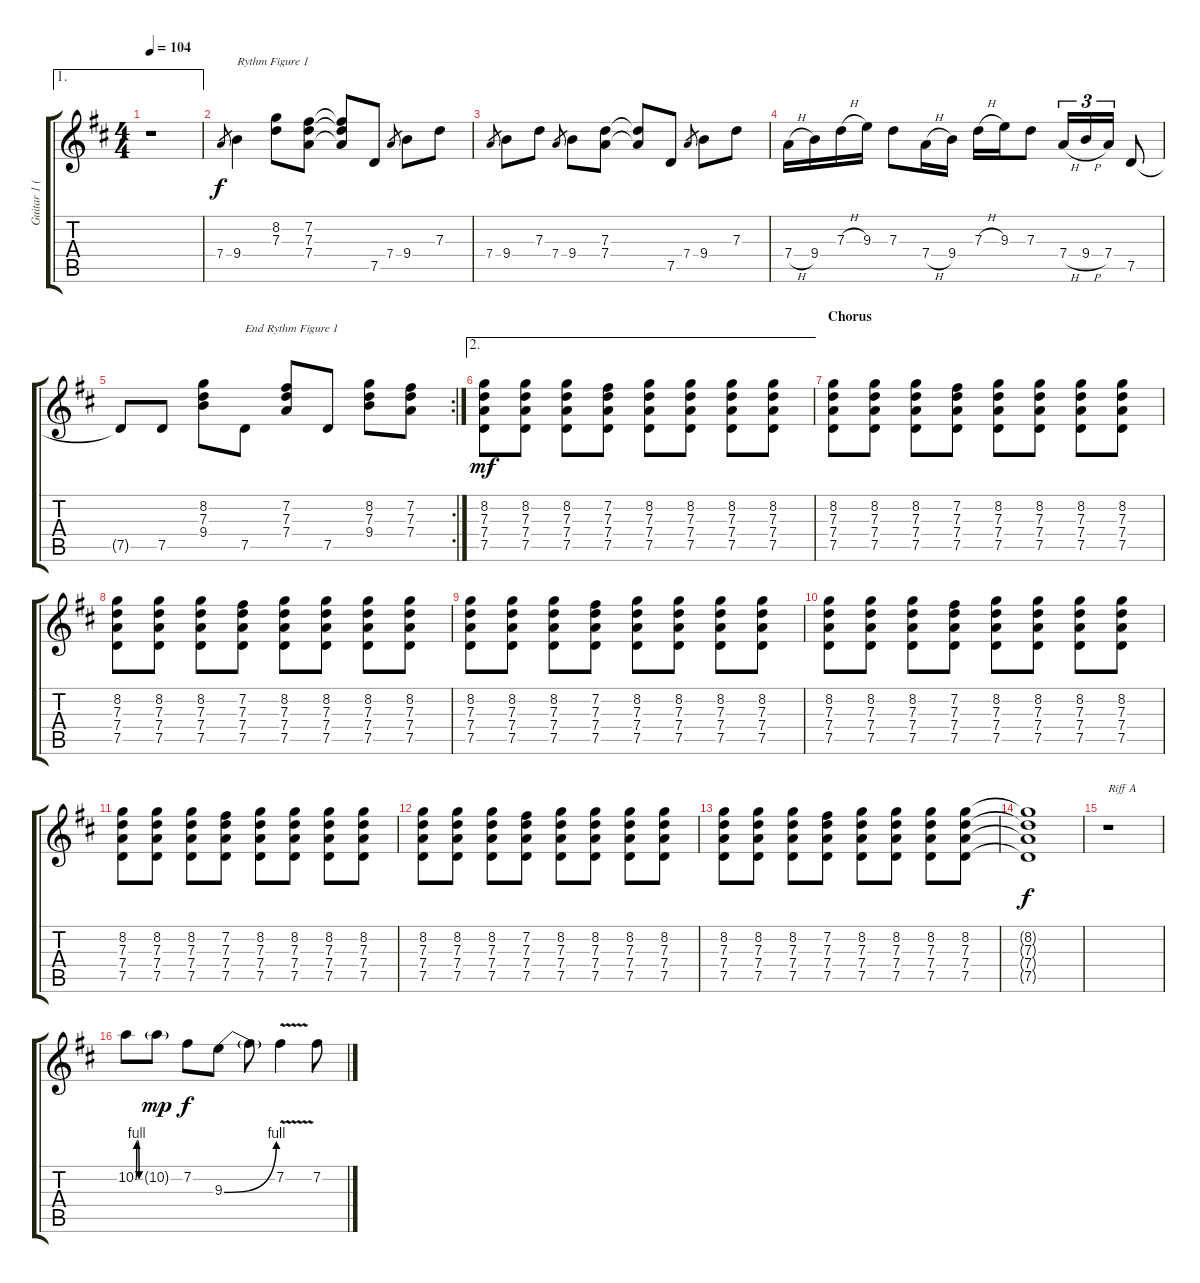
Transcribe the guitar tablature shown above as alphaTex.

\track ("Guitar 1 (Intro-Lead Rythm)" "Guitar 1 (") {instrument electricguitarclean}
\staff {score tabs}
\tuning (D4 B3 G3 D3 G2 D2) {hide}
\ae 1
\ts (4 4)
\tempo 104
\clef g2
\ks d
r.1{dy f} |
7.4.8{gr} 9.4.4{txt "Rythm Figure 1"} (8.2 7.3).8 (7.2 7.3 7.4).8 (7.2{t} 7.3{t} 7.4{t}).8 7.5.8 7.4.8{gr} 9.4.8 7.3.8 |
7.4.8{gr} 9.4.8 7.3.8 7.4.8{gr} 9.4.8 (7.3 7.4).8 (7.3{t} 7.4{t}).8 7.5.8 7.4.8{gr} 9.4.8 7.3.8 |
7.4{h}.16 9.4.16 7.3{h}.16 9.3.16 7.3.8 7.4{h}.16 9.4.16 7.3{h}.16 9.3.16 7.3.8 7.4{h}.16{tu (3 2)} 9.4{h}.16{tu (3 2)} 7.4.16{tu (3 2)} 7.5.8 |
\rc 2
7.5{t}.8 7.5.8 (8.2 7.3 9.4).8 7.5.8{txt "End Rythm Figure 1"} (7.2 7.3 7.4).8 7.5.8 (8.2 7.3 9.4).8 (7.2 7.3 7.4).8 |
\ae 2
(8.2 7.3 7.4 7.5).8{dy mf} (8.2 7.3 7.4 7.5).8 (8.2 7.3 7.4 7.5).8 (7.2 7.3 7.4 7.5).8 (8.2 7.3 7.4 7.5).8 (8.2 7.3 7.4 7.5).8 (8.2 7.3 7.4 7.5).8 (8.2 7.3 7.4 7.5).8 |
\section ("" "Chorus")
(8.2 7.3 7.4 7.5).8 (8.2 7.3 7.4 7.5).8 (8.2 7.3 7.4 7.5).8 (7.2 7.3 7.4 7.5).8 (8.2 7.3 7.4 7.5).8 (8.2 7.3 7.4 7.5).8 (8.2 7.3 7.4 7.5).8 (8.2 7.3 7.4 7.5).8 |
(8.2 7.3 7.4 7.5).8 (8.2 7.3 7.4 7.5).8 (8.2 7.3 7.4 7.5).8 (7.2 7.3 7.4 7.5).8 (8.2 7.3 7.4 7.5).8 (8.2 7.3 7.4 7.5).8 (8.2 7.3 7.4 7.5).8 (8.2 7.3 7.4 7.5).8 |
(8.2 7.3 7.4 7.5).8 (8.2 7.3 7.4 7.5).8 (8.2 7.3 7.4 7.5).8 (7.2 7.3 7.4 7.5).8 (8.2 7.3 7.4 7.5).8 (8.2 7.3 7.4 7.5).8 (8.2 7.3 7.4 7.5).8 (8.2 7.3 7.4 7.5).8 |
(8.2 7.3 7.4 7.5).8 (8.2 7.3 7.4 7.5).8 (8.2 7.3 7.4 7.5).8 (7.2 7.3 7.4 7.5).8 (8.2 7.3 7.4 7.5).8 (8.2 7.3 7.4 7.5).8 (8.2 7.3 7.4 7.5).8 (8.2 7.3 7.4 7.5).8 |
(8.2 7.3 7.4 7.5).8 (8.2 7.3 7.4 7.5).8 (8.2 7.3 7.4 7.5).8 (7.2 7.3 7.4 7.5).8 (8.2 7.3 7.4 7.5).8 (8.2 7.3 7.4 7.5).8 (8.2 7.3 7.4 7.5).8 (8.2 7.3 7.4 7.5).8 |
(8.2 7.3 7.4 7.5).8 (8.2 7.3 7.4 7.5).8 (8.2 7.3 7.4 7.5).8 (7.2 7.3 7.4 7.5).8 (8.2 7.3 7.4 7.5).8 (8.2 7.3 7.4 7.5).8 (8.2 7.3 7.4 7.5).8 (8.2 7.3 7.4 7.5).8 |
(8.2 7.3 7.4 7.5).8 (8.2 7.3 7.4 7.5).8 (8.2 7.3 7.4 7.5).8 (7.2 7.3 7.4 7.5).8 (8.2 7.3 7.4 7.5).8 (8.2 7.3 7.4 7.5).8 (8.2 7.3 7.4 7.5).8 (8.2 7.3 7.4 7.5).8 |
(8.2{t} 7.3{t} 7.4{t} 7.5{t}).1{dy f} |
r.1{txt "Riff A"} |
10.2{be (custom 0 0 15 4 30 4 45 0 60 0)}.8 10.2{g}.8{dy mp} 7.2.8{dy f} 9.3{be (bend 0 0 60 4)}.8 9.3{t}.8 7.2{v}.4 7.2.8
